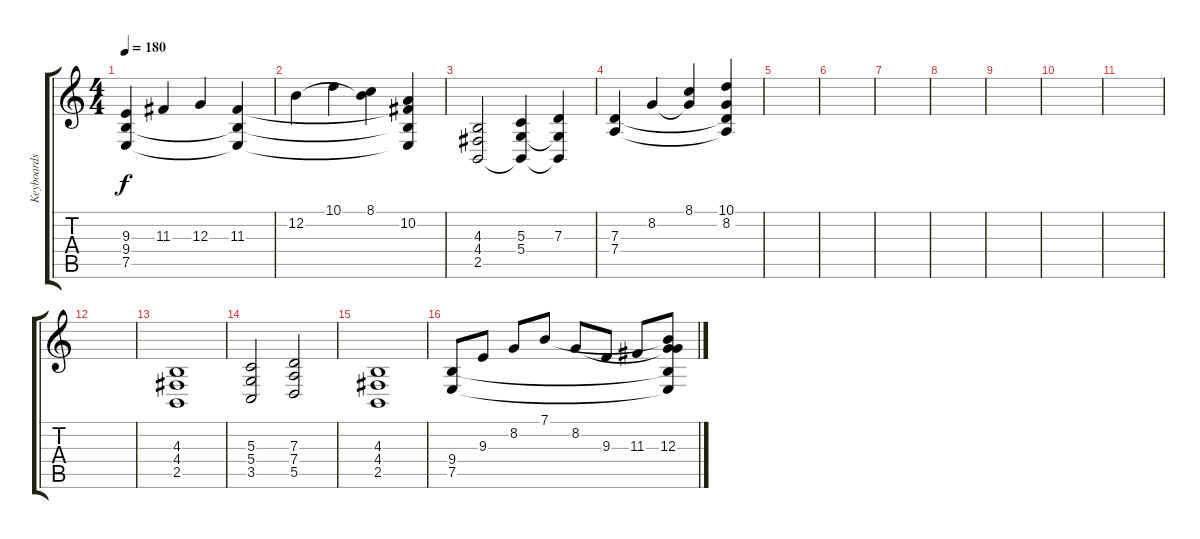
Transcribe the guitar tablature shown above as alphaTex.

\track ("Keyboards 2" "Keyboards ") {instrument stringensemble1}
\staff {score tabs}
\tuning (E4 B3 G3 D3 A2 E2) {hide}
\ts (4 4)
\tempo 180
\clef g2
\ks c
(9.3 9.4 7.5).4{dy f} 11.3.4 12.3.4 (11.3 9.4{t} 7.5{t}).4 |
12.2.4 10.1.4 (8.1 12.2{t}).4 (10.2 11.3{t} 9.4{t} 7.5{t}).4 |
(4.3 4.4 2.5).2 (5.3 5.4 2.5{t}).4 (7.3 5.4{t} 2.5{t}).4 |
(7.3 7.4).4 8.2.4 (8.1 8.2{t}).4 (10.1 8.2 7.3{t} 7.4{t}).4 |
|
|
|
|
|
|
|
|
(4.3 4.4 2.5).1 |
(5.3 5.4 3.5).2 (7.3 7.4 5.5).2 |
(4.3 4.4 2.5).1 |
(9.4 7.5).8 9.3.8 8.2.8 7.1.8 8.2.8 9.3.8 11.3.8 (7.1{t} 8.2{t} 12.3 9.4{t} 7.5{t}).8
